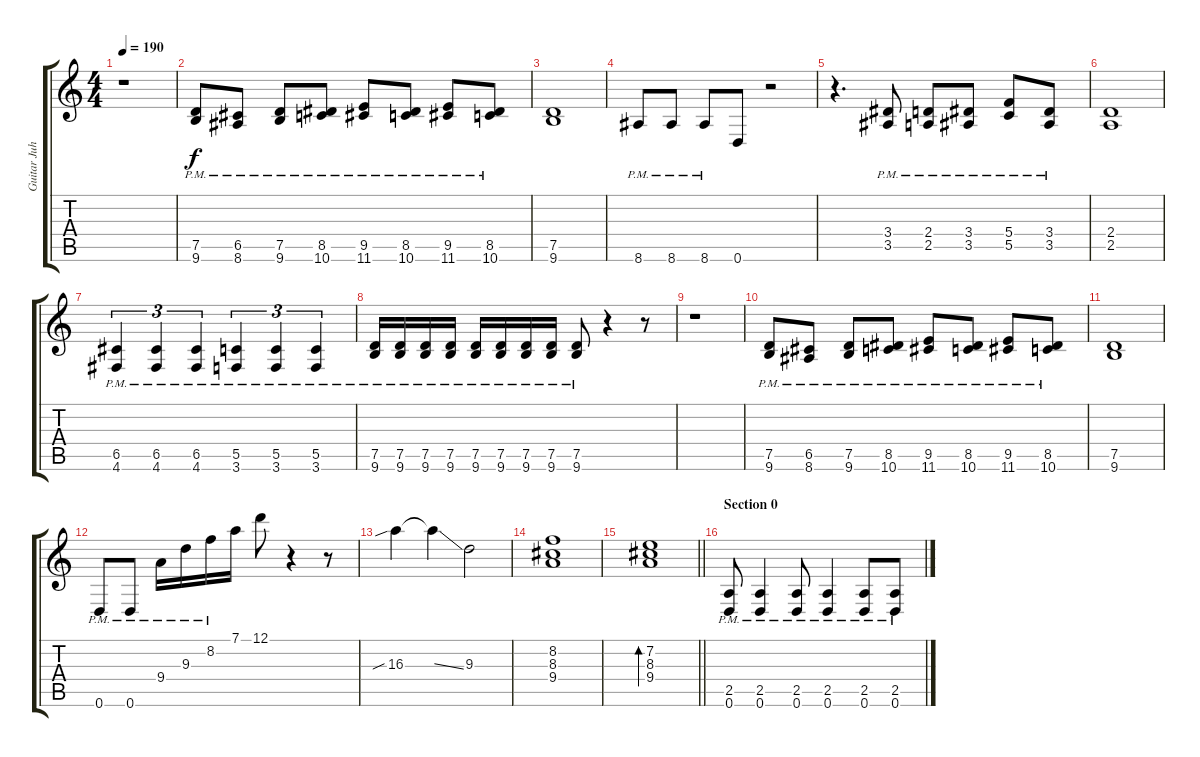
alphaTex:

\track ("Guitar Juha" "Guitar Juh") {instrument distortionguitar}
\staff {score tabs}
\tuning (D4 A3 F3 C3 G2 D2) {hide}
\ts (4 4)
\tempo 190
\clef g2
\ks c
r.1{dy f} |
(7.5{pm} 9.6{pm}).8 (6.5{pm} 8.6{pm}).8 (7.5{pm} 9.6{pm}).8 (8.5{pm} 10.6{pm}).8 (9.5{pm} 11.6{pm}).8 (8.5{pm} 10.6{pm}).8 (9.5{pm} 11.6{pm}).8 (8.5{pm} 10.6{pm}).8 |
(7.5 9.6).1 |
8.6{pm}.8 8.6{pm}.8 8.6{pm}.8 0.6.8 r.2 |
r.4{d} (3.4{pm} 3.5{pm}).8 (2.4{pm} 2.5{pm}).8 (3.4{pm} 3.5{pm}).8 (5.4{pm} 5.5{pm}).8 (3.4{pm} 3.5{pm}).8 |
(2.4 2.5).1 |
(6.5{pm} 4.6{pm}).4{tu (3 2)} (6.5{pm} 4.6{pm}).4{tu (3 2)} (6.5{pm} 4.6{pm}).4{tu (3 2)} (5.5{pm} 3.6{pm}).4{tu (3 2)} (5.5{pm} 3.6{pm}).4{tu (3 2)} (5.5{pm} 3.6{pm}).4{tu (3 2)} |
(7.5{pm} 9.6{pm}).16 (7.5{pm} 9.6{pm}).16 (7.5{pm} 9.6{pm}).16 (7.5{pm} 9.6{pm}).16 (7.5{pm} 9.6{pm}).16 (7.5{pm} 9.6{pm}).16 (7.5{pm} 9.6{pm}).16 (7.5{pm} 9.6{pm}).16 (7.5{pm} 9.6{pm}).8 r.4 r.8 |
r.1 |
(7.5{pm} 9.6{pm}).8 (6.5{pm} 8.6{pm}).8 (7.5{pm} 9.6{pm}).8 (8.5{pm} 10.6{pm}).8 (9.5{pm} 11.6{pm}).8 (8.5{pm} 10.6{pm}).8 (9.5{pm} 11.6{pm}).8 (8.5{pm} 10.6{pm}).8 |
(7.5 9.6).1 |
0.6{pm}.8 0.6{pm}.8 9.4{pm}.16 9.3{pm}.16 8.2{pm}.16 7.1.16 12.1.8 r.4 r.8 |
16.3{sib}.4 16.3{ss t}.4 9.3.2 |
(8.2 8.3 9.4).1 |
\barLineRight lightlight
(7.2 8.3 9.4).1{bd 480} |
\section ("" "Section 0")
(2.5{pm} 0.6{pm}).8 (2.5{pm} 0.6{pm}).4 (2.5{pm} 0.6{pm}).8 (2.5{pm} 0.6{pm}).4 (2.5{pm} 0.6{pm}).8 (2.5{pm} 0.6{pm}).8
